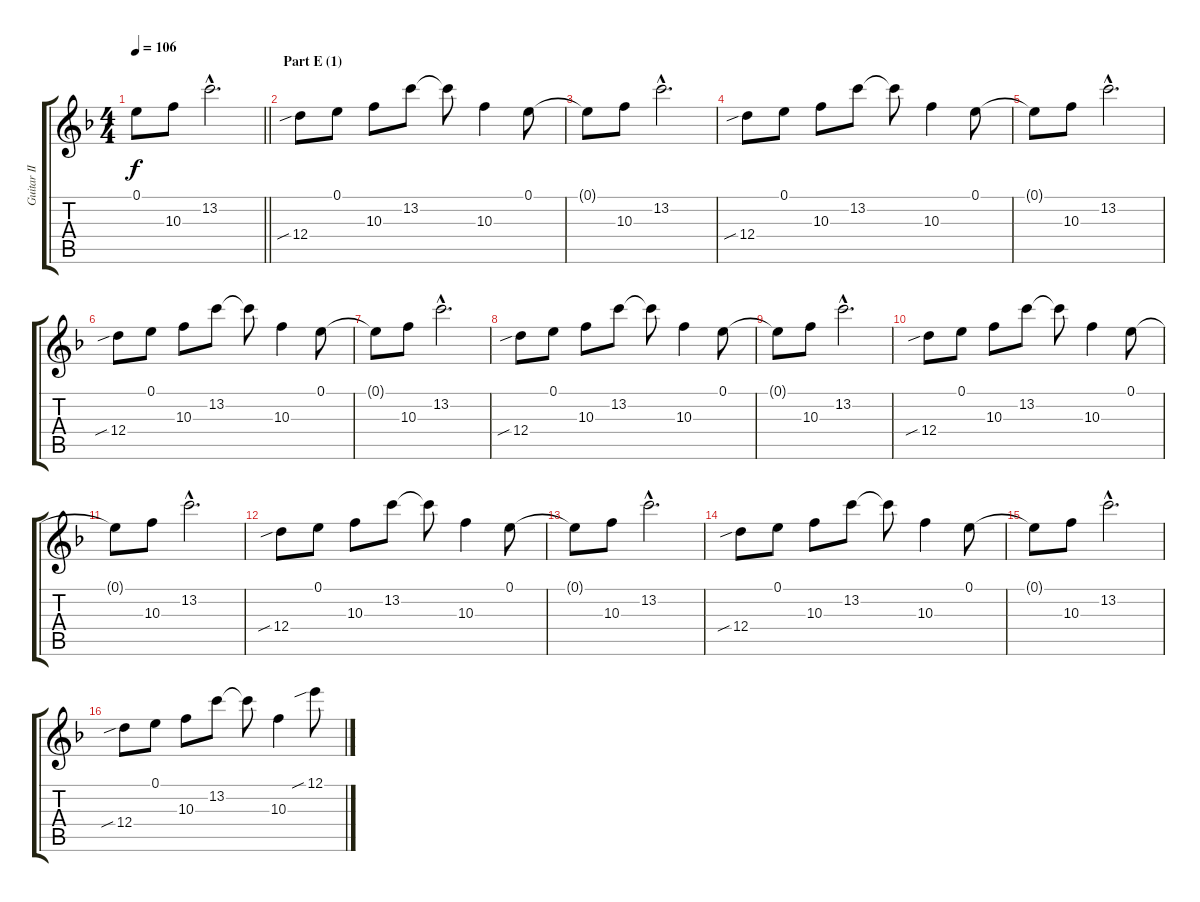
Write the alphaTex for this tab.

\track ("Guitar II (Sugizo)" "Guitar II ") {instrument distortionguitar}
\staff {score tabs}
\tuning (E4 B3 G3 D3 A2 E2) {hide}
\ts (4 4)
\tempo 106
\clef g2
\barLineRight lightlight
\ks f
0.1{t}.8{dy f} 10.3.8 13.2{hac}.2{d} |
\section ("" "Part E (1)")
12.4{sib}.8 0.1.8 10.3.8 13.2.8 13.2{t}.8 10.3.4 0.1.8 |
0.1{t}.8 10.3.8 13.2{hac}.2{d} |
12.4{sib}.8 0.1.8 10.3.8 13.2.8 13.2{t}.8 10.3.4 0.1.8 |
0.1{t}.8 10.3.8 13.2{hac}.2{d} |
12.4{sib}.8 0.1.8 10.3.8 13.2.8 13.2{t}.8 10.3.4 0.1.8 |
0.1{t}.8 10.3.8 13.2{hac}.2{d} |
12.4{sib}.8 0.1.8 10.3.8 13.2.8 13.2{t}.8 10.3.4 0.1.8 |
0.1{t}.8 10.3.8 13.2{hac}.2{d} |
12.4{sib}.8 0.1.8 10.3.8 13.2.8 13.2{t}.8 10.3.4 0.1.8 |
0.1{t}.8 10.3.8 13.2{hac}.2{d} |
12.4{sib}.8 0.1.8 10.3.8 13.2.8 13.2{t}.8 10.3.4 0.1.8 |
0.1{t}.8 10.3.8 13.2{hac}.2{d} |
12.4{sib}.8 0.1.8 10.3.8 13.2.8 13.2{t}.8 10.3.4 0.1.8 |
0.1{t}.8 10.3.8 13.2{hac}.2{d} |
12.4{sib}.8 0.1.8 10.3.8 13.2.8 13.2{t}.8 10.3.4 12.1{sib}.8
